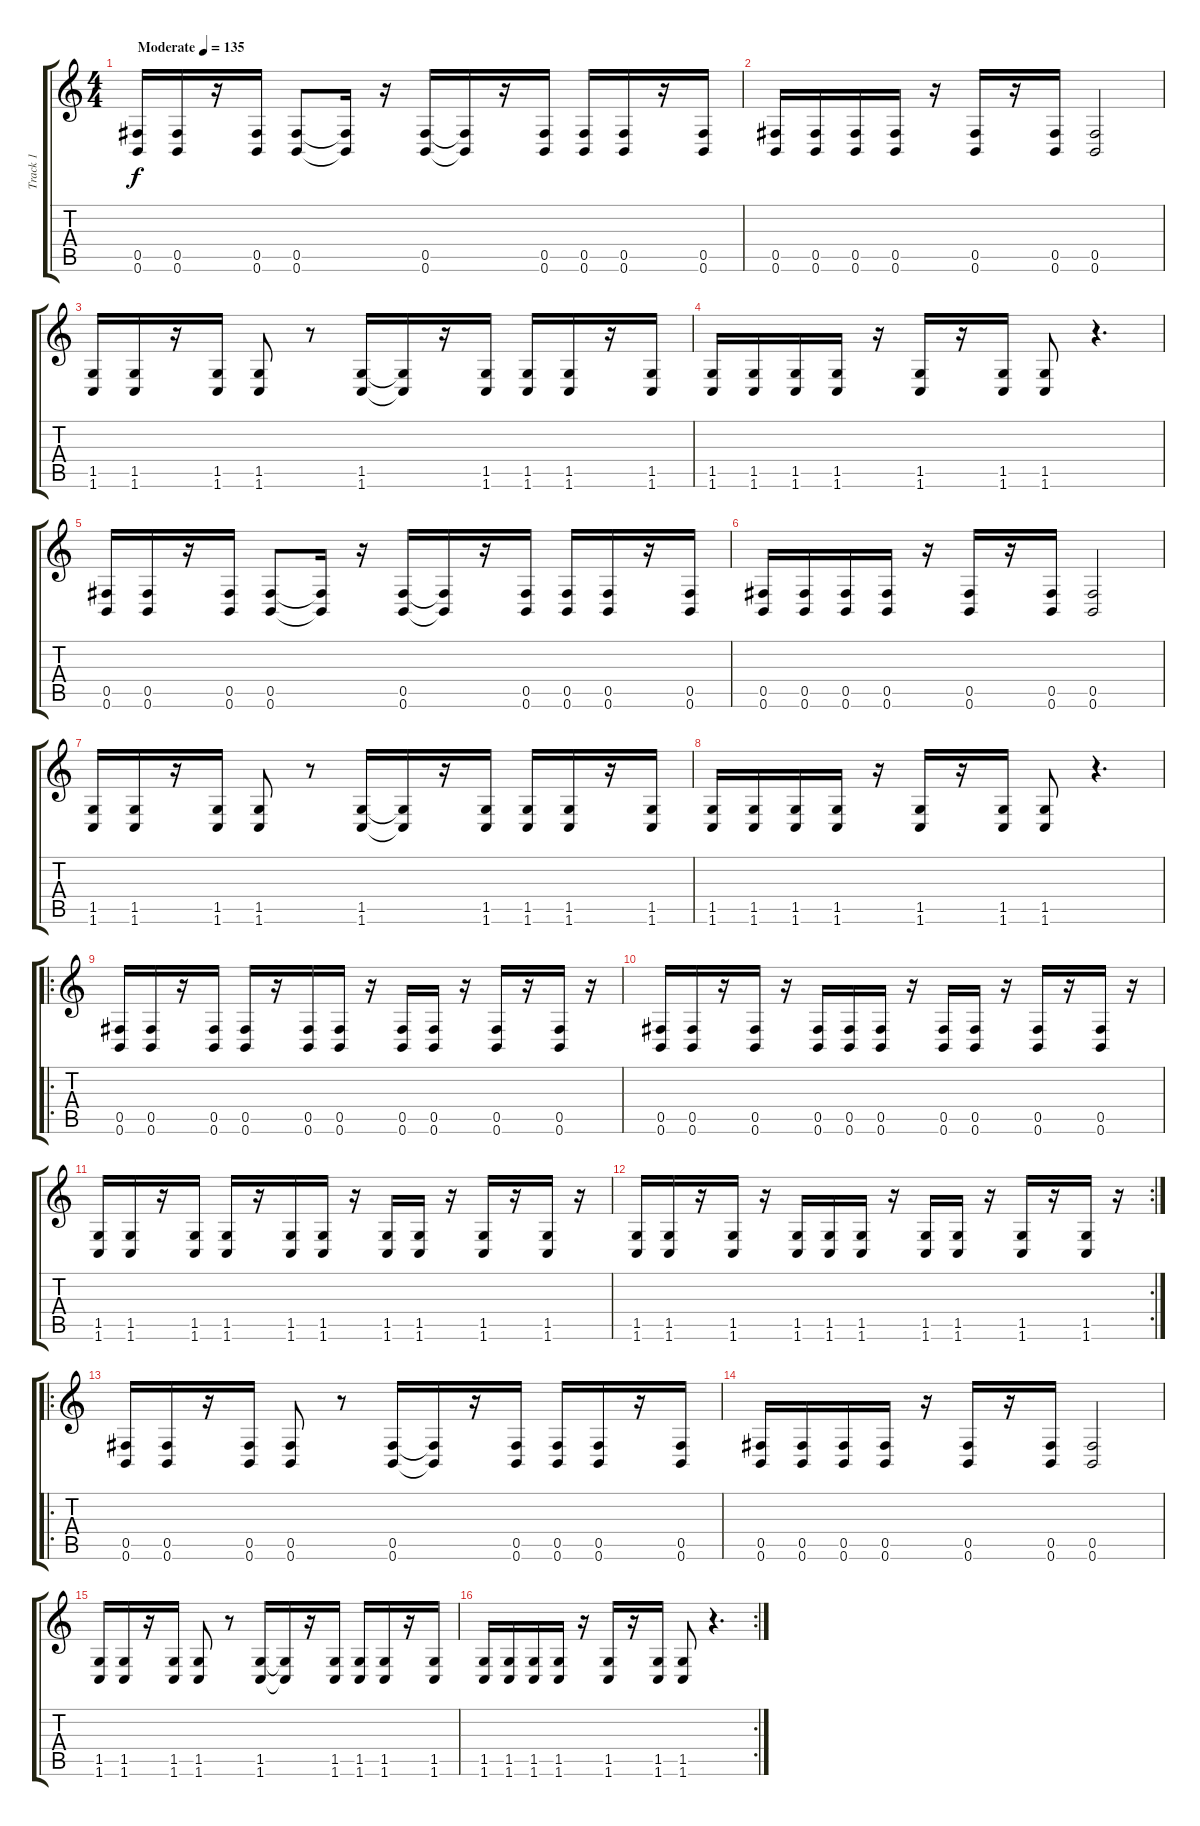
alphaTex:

\track ("Track 1" "Track 1") {instrument distortionguitar}
\staff {score tabs}
\tuning (Db4 Ab3 E3 B2 Gb2 B1) {hide}
\ts (4 4)
\tempo (135 "Moderate")
\clef g2
\ks c
(0.5 0.6).16{dy f instrument distortionguitar} (0.5 0.6).16 r.16 (0.5 0.6).16 (0.5 0.6).8 (0.5{t} 0.6{t}).16 r.16 (0.5 0.6).16 (0.5{t} 0.6{t}).16 r.16 (0.5 0.6).16 (0.5 0.6).16 (0.5 0.6).16 r.16 (0.5 0.6).16 |
(0.5 0.6).16 (0.5 0.6).16 (0.5 0.6).16 (0.5 0.6).16 r.16 (0.5 0.6).16 r.16 (0.5 0.6).16 (0.5 0.6).2 |
(1.5 1.6).16 (1.5 1.6).16 r.16 (1.5 1.6).16 (1.5 1.6).8 r.8 (1.5 1.6).16 (1.5{t} 1.6{t}).16 r.16 (1.5 1.6).16 (1.5 1.6).16 (1.5 1.6).16 r.16 (1.5 1.6).16 |
(1.5 1.6).16 (1.5 1.6).16 (1.5 1.6).16 (1.5 1.6).16 r.16 (1.5 1.6).16 r.16 (1.5 1.6).16 (1.5 1.6).8 r.4{d} |
(0.5 0.6).16 (0.5 0.6).16 r.16 (0.5 0.6).16 (0.5 0.6).8 (0.5{t} 0.6{t}).16 r.16 (0.5 0.6).16 (0.5{t} 0.6{t}).16 r.16 (0.5 0.6).16 (0.5 0.6).16 (0.5 0.6).16 r.16 (0.5 0.6).16 |
(0.5 0.6).16 (0.5 0.6).16 (0.5 0.6).16 (0.5 0.6).16 r.16 (0.5 0.6).16 r.16 (0.5 0.6).16 (0.5 0.6).2 |
(1.5 1.6).16 (1.5 1.6).16 r.16 (1.5 1.6).16 (1.5 1.6).8 r.8 (1.5 1.6).16 (1.5{t} 1.6{t}).16 r.16 (1.5 1.6).16 (1.5 1.6).16 (1.5 1.6).16 r.16 (1.5 1.6).16 |
(1.5 1.6).16 (1.5 1.6).16 (1.5 1.6).16 (1.5 1.6).16 r.16 (1.5 1.6).16 r.16 (1.5 1.6).16 (1.5 1.6).8 r.4{d} |
\ro
(0.5 0.6).16 (0.5 0.6).16 r.16 (0.5 0.6).16 (0.5 0.6).16 r.16 (0.5 0.6).16 (0.5 0.6).16 r.16 (0.5 0.6).16 (0.5 0.6).16 r.16 (0.5 0.6).16 r.16 (0.5 0.6).16 r.16 |
(0.5 0.6).16 (0.5 0.6).16 r.16 (0.5 0.6).16 r.16 (0.5 0.6).16 (0.5 0.6).16 (0.5 0.6).16 r.16 (0.5 0.6).16 (0.5 0.6).16 r.16 (0.5 0.6).16 r.16 (0.5 0.6).16 r.16 |
(1.5 1.6).16 (1.5 1.6).16 r.16 (1.5 1.6).16 (1.5 1.6).16 r.16 (1.5 1.6).16 (1.5 1.6).16 r.16 (1.5 1.6).16 (1.5 1.6).16 r.16 (1.5 1.6).16 r.16 (1.5 1.6).16 r.16 |
\rc 2
(1.5 1.6).16 (1.5 1.6).16 r.16 (1.5 1.6).16 r.16 (1.5 1.6).16 (1.5 1.6).16 (1.5 1.6).16 r.16 (1.5 1.6).16 (1.5 1.6).16 r.16 (1.5 1.6).16 r.16 (1.5 1.6).16 r.16 |
\ro
(0.5 0.6).16 (0.5 0.6).16 r.16 (0.5 0.6).16 (0.5 0.6).8 r.8 (0.5 0.6).16 (0.5{t} 0.6{t}).16 r.16 (0.5 0.6).16 (0.5 0.6).16 (0.5 0.6).16 r.16 (0.5 0.6).16 |
(0.5 0.6).16 (0.5 0.6).16 (0.5 0.6).16 (0.5 0.6).16 r.16 (0.5 0.6).16 r.16 (0.5 0.6).16 (0.5 0.6).2 |
(1.5 1.6).16 (1.5 1.6).16 r.16 (1.5 1.6).16 (1.5 1.6).8 r.8 (1.5 1.6).16 (1.5{t} 1.6{t}).16 r.16 (1.5 1.6).16 (1.5 1.6).16 (1.5 1.6).16 r.16 (1.5 1.6).16 |
\rc 2
(1.5 1.6).16 (1.5 1.6).16 (1.5 1.6).16 (1.5 1.6).16 r.16 (1.5 1.6).16 r.16 (1.5 1.6).16 (1.5 1.6).8 r.4{d}
